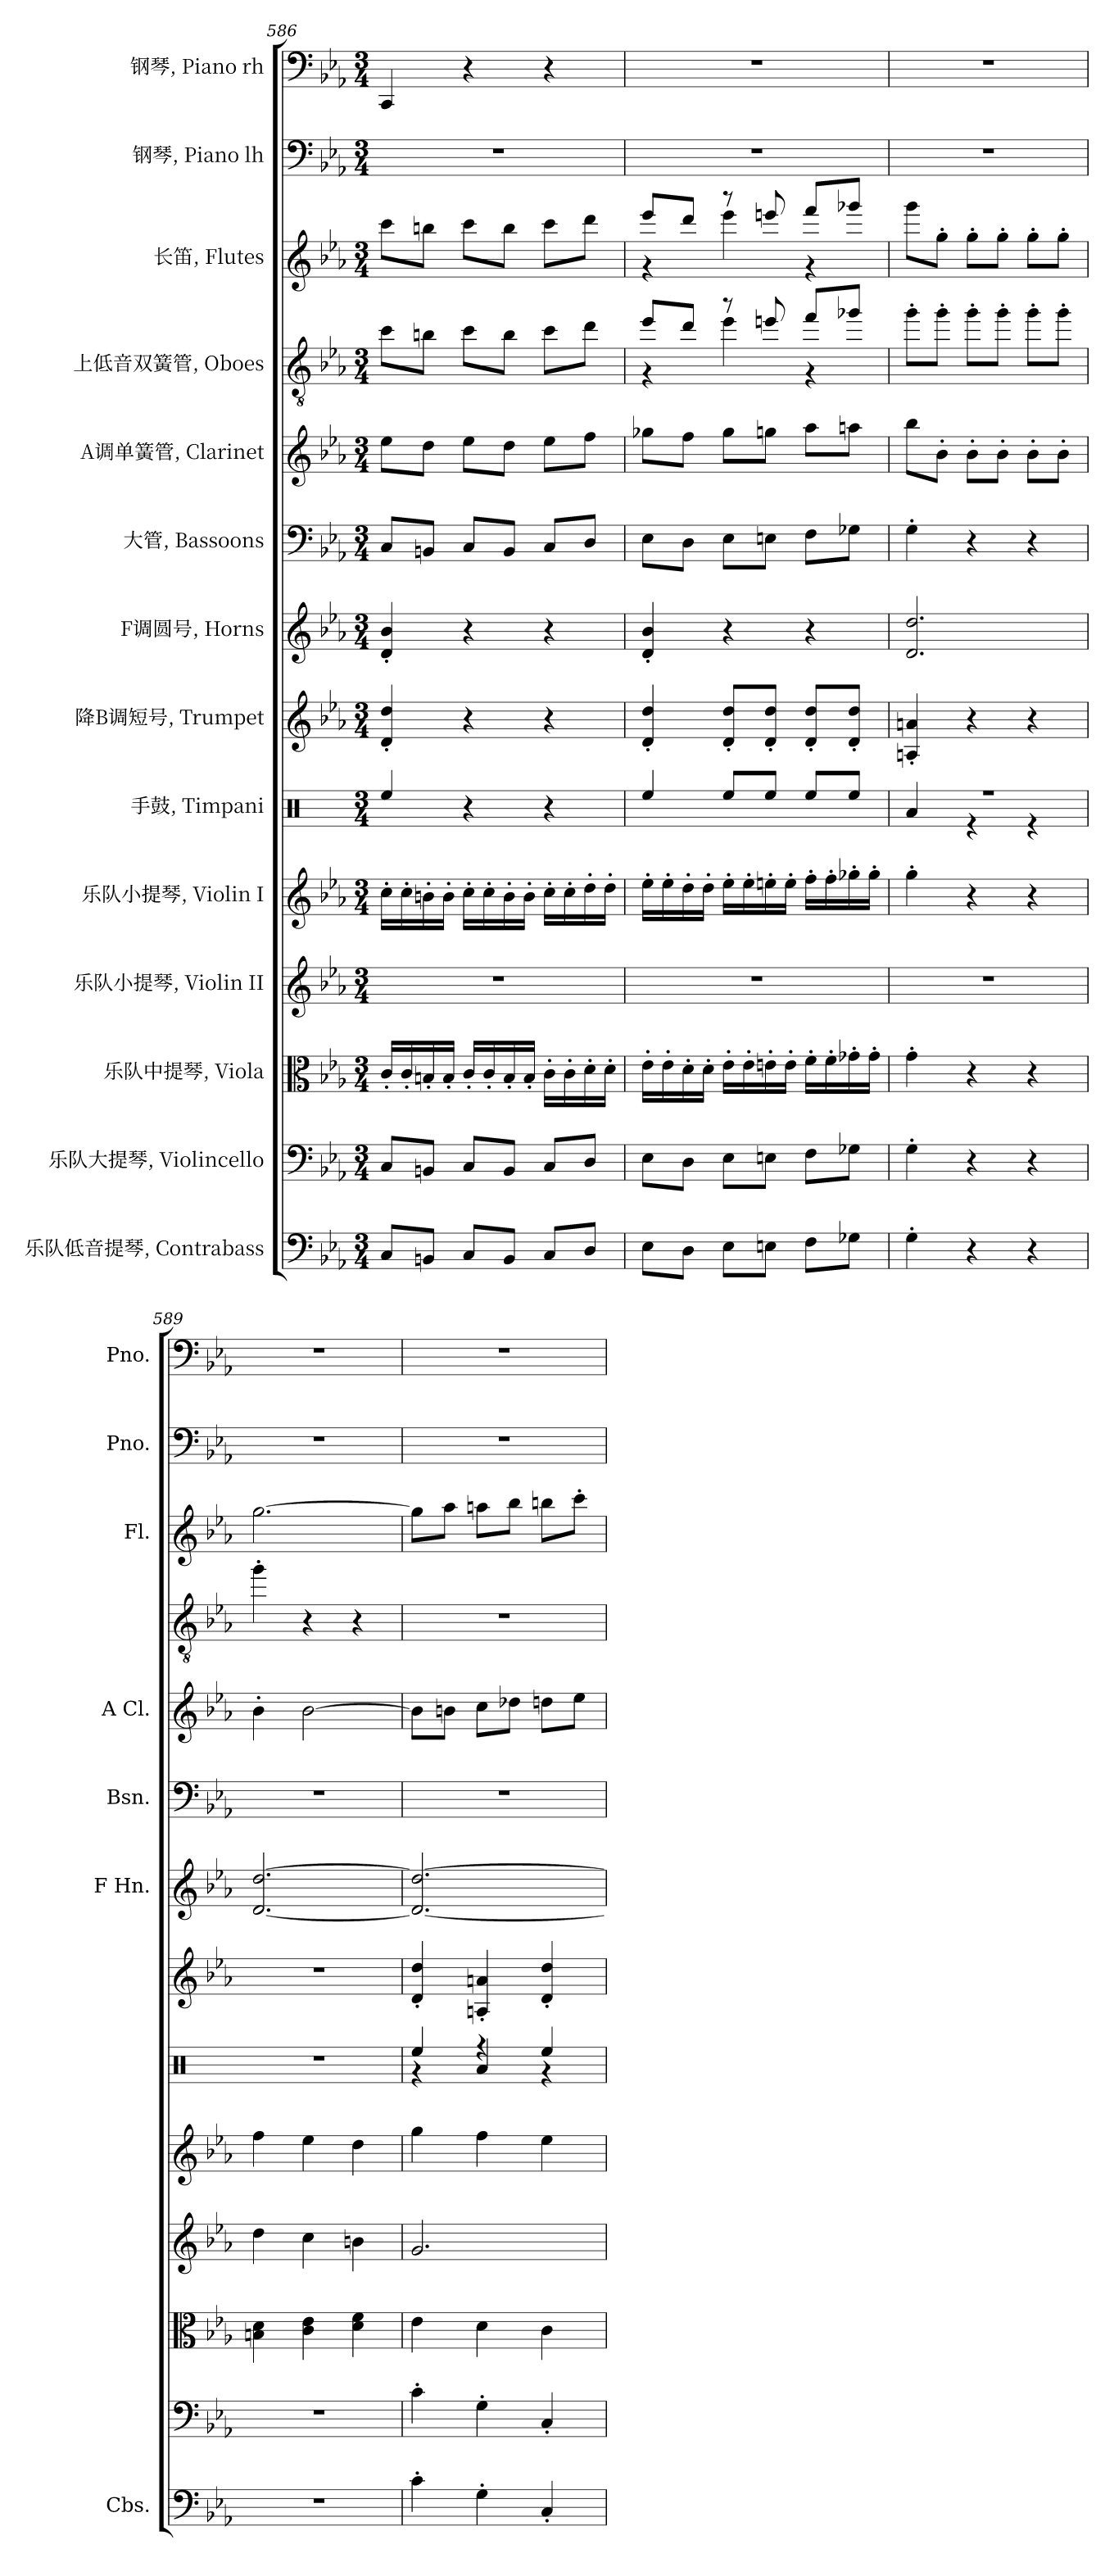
**kern	**kern	**kern	**kern	**kern	**kern	**kern	**kern	**kern	**kern	**kern	**kern	**kern	**kern
*part14	*part13	*part12	*part11	*part10	*part9	*part8	*part7	*part6	*part5	*part4	*part3	*part2	*part1
*staff14	*staff13	*staff12	*staff11	*staff10	*staff9	*staff8	*staff7	*staff6	*staff5	*staff4	*staff3	*staff2	*staff1
*I"乐队低音提琴, Contrabass	*I"乐队大提琴, Violincello	*I"乐队中提琴, Viola	*I"乐队小提琴, Violin II	*I"乐队小提琴, Violin I	*I"手鼓, Timpani	*I"降B调短号, Trumpet	*I"F调圆号, Horns	*I"大管, Bassoons	*I"A调单簧管, Clarinet	*I"上低音双簧管, Oboes	*I"长笛, Flutes	*I"钢琴, Piano lh	*I"钢琴, Piano rh
*I'Cbs.	*	*	*	*	*	*	*I'F Hn.	*I'Bsn.	*I'A Cl.	*	*I'Fl.	*I'Pno.	*I'Pno.
*clefF4	*clefF4	*clefC3	*clefG2	*clefG2	*clefX	*clefG2	*clefG2	*clefF4	*clefG2	*clefGv2	*clefG2	*clefF4	*clefF4
*ITrd7c12	*	*	*	*	*	*ITrd1c2	*ITrd4c7	*	*ITrd2c3	*	*	*	*
*k[b-e-a-]	*k[b-e-a-]	*k[b-e-a-]	*k[b-e-a-]	*k[b-e-a-]	*k[]	*k[b-e-a-d-g-]	*k[b-e-a-d-]	*k[b-e-a-]	*k[]	*k[b-e-a-]	*k[b-e-a-]	*k[b-e-a-]	*k[b-e-a-]
*M3/4	*M3/4	*M3/4	*M3/4	*M3/4	*M3/4	*M3/4	*M3/4	*M3/4	*M3/4	*M3/4	*M3/4	*M3/4	*M3/4
*MM135	*MM135	*MM135	*MM135	*MM135	*MM135	*MM135	*MM135	*MM135	*MM135	*MM135	*MM135	*MM135	*MM135
=586	=586	=586	=586	=586	=586	=586	=586	=586	=586	=586	=586	=586	=586
8CC/L	8C/L	16c'/LL	2.r	16cc'\LL	4Ree/	4c/' 4cc/'	4G/' 4e-/'	8C/L	8cc\L	8cc\L	8ccc\L	2.r	4CC/
.	.	16c'/	.	16cc'\	.	.	.	.	.	.	.	.	.
8BBBn/J	8BBn/J	16Bn'/	.	16bn'\	.	.	.	8BBn/J	8b\J	8bn\J	8bbn\J	.	.
.	.	16B'/JJ	.	16b'\JJ	.	.	.	.	.	.	.	.	.
8CC/L	8C/L	16c'/LL	.	16cc'\LL	4r	4r	4r	8C/L	8cc\L	8cc\L	8ccc\L	.	4r
.	.	16c'/	.	16cc'\	.	.	.	.	.	.	.	.	.
8BBB/J	8BB/J	16B'/	.	16b'\	.	.	.	8BB/J	8b\J	8b\J	8bb\J	.	.
.	.	16B'/JJ	.	16b'\JJ	.	.	.	.	.	.	.	.	.
8CC/L	8C/L	16c'\LL	.	16cc'\LL	4r	4r	4r	8C/L	8cc\L	8cc\L	8ccc\L	.	4r
.	.	16c'\	.	16cc'\	.	.	.	.	.	.	.	.	.
8DD/J	8D/J	16d'\	.	16dd'\	.	.	.	8D/J	8dd\J	8dd\J	8ddd\J	.	.
.	.	16d'\JJ	.	16dd'\JJ	.	.	.	.	.	.	.	.	.
!!LO:PB:g=z
=587	=587	=587	=587	=587	=587	=587	=587	=587	=587	=587	=587	=587	=587
*	*	*	*	*	*	*	*	*	*	*^	*^	*	*
8EE-\L	8E-\L	16e-'\LL	2.r	16ee-'\LL	4Ree/	4c/' 4cc/'	4G/' 4e-/'	8E-\L	8ee-X\L	8ee-/L	4r	8eee-/L	4r	2.r	2.r
.	.	16e-'\	.	16ee-'\	.	.	.	.	.	.	.	.	.	.	.
8DD\J	8D\J	16d'\	.	16dd'\	.	.	.	8D\J	8dd\J	8dd/J	.	8ddd/J	.	.	.
.	.	16d'\JJ	.	16dd'\JJ	.	.	.	.	.	.	.	.	.	.	.
8EE-\L	8E-\L	16e-'\LL	.	16ee-'\LL	8Ree/L	8c/' 8cc/'L	4r	8E-\L	8ee-\L	8r	4ee-\	8r	4eee-\	.	.
.	.	16e-'\	.	16ee-'\	.	.	.	.	.	.	.	.	.	.	.
8EEn\J	8En\J	16en'\	.	16een'\	8Ree/J	8c/' 8cc/'J	.	8En\J	8een\J	8een/	.	8eeen/	.	.	.
.	.	16e'\JJ	.	16ee'\JJ	.	.	.	.	.	.	.	.	.	.	.
8FF\L	8F\L	16f'\LL	.	16ff'\LL	8Ree/L	8c/' 8cc/'L	4r	8F\L	8ff\L	8ff/L	4r	8fff/L	4r	.	.
.	.	16f'\	.	16ff'\	.	.	.	.	.	.	.	.	.	.	.
8GG-X\J	8G-X\J	16g-X'\	.	16gg-X'\	8Ree/J	8c/' 8cc/'J	.	8G-X\J	8ff#X\J	8gg-X/J	.	8ggg-X/J	.	.	.
.	.	16g-'\JJ	.	16gg-'\JJ	.	.	.	.	.	.	.	.	.	.	.
*	*	*	*	*	*	*	*	*	*	*v	*v	*	*	*	*
*	*	*	*	*	*	*	*	*	*	*	*v	*v	*	*
=588	=588	=588	=588	=588	=588	=588	=588	=588	=588	=588	=588	=588	=588
*	*	*	*	*	*^	*	*	*	*	*	*	*	*
4GG'\	4G'\	4g'\	2.r	4gg'\	2.r	4Ra/	4Gn/' 4gn/'	2.G/ 2.g/	4G'\	8gg\L	8gg'\L	8ggg\L	2.r	2.r
.	.	.	.	.	.	.	.	.	.	8g'\J	8gg'\J	8gg'\J	.	.
4r	4r	4r	.	4r	.	4r	4r	.	4r	8g'\L	8gg'\L	8gg'\L	.	.
.	.	.	.	.	.	.	.	.	.	8g'\J	8gg'\J	8gg'\J	.	.
4r	4r	4r	.	4r	.	4r	4r	.	4r	8g'\L	8gg'\L	8gg'\L	.	.
.	.	.	.	.	.	.	.	.	.	8g'\J	8gg'\J	8gg'\J	.	.
*	*	*	*	*	*v	*v	*	*	*	*	*	*	*	*
=589	=589	=589	=589	=589	=589	=589	=589	=589	=589	=589	=589	=589	=589
2.r	2.r	4Bn\ 4d\	4dd\	4ff\	2.r	2.r	[2.G/ [2.g/	2.r	4g'\	4gg'\	[2.gg\	2.r	2.r
.	.	4c\ 4e-\	4cc\	4ee-\	.	.	.	.	[2g\	4r	.	.	.
.	.	4d\ 4f\	4bn\	4dd\	.	.	.	.	.	4r	.	.	.
=590	=590	=590	=590	=590	=590	=590	=590	=590	=590	=590	=590	=590	=590
*	*	*	*	*	*^	*	*	*	*	*	*	*	*
4C'\	4c'\	4e-\	2.g/	4gg\	4Ree/	4r	4c/' 4cc/'	2.G/_ 2.g/_	2.r	8g\L]	2.r	8gg\L]	2.r	2.r
.	.	.	.	.	.	.	.	.	.	8g#X\J	.	8aa-\J	.	.
4GG'\	4G'\	4d\	.	4ff\	4r	4Ra/	4Gn/' 4gn/'	.	.	8a\L	.	8aan\L	.	.
.	.	.	.	.	.	.	.	.	.	8b-X\J	.	8bb-\J	.	.
4CC'/	4C'/	4c\	.	4ee-\	4Ree/	4r	4c/' 4cc/'	.	.	8bn\L	.	8bbn\L	.	.
.	.	.	.	.	.	.	.	.	.	8cc\J	.	8ccc'\J	.	.
*	*	*	*	*	*v	*v	*	*	*	*	*	*	*	*
=	=	=	=	=	=	=	=	=	=	=	=	=	=
*-	*-	*-	*-	*-	*-	*-	*-	*-	*-	*-	*-	*-	*-
